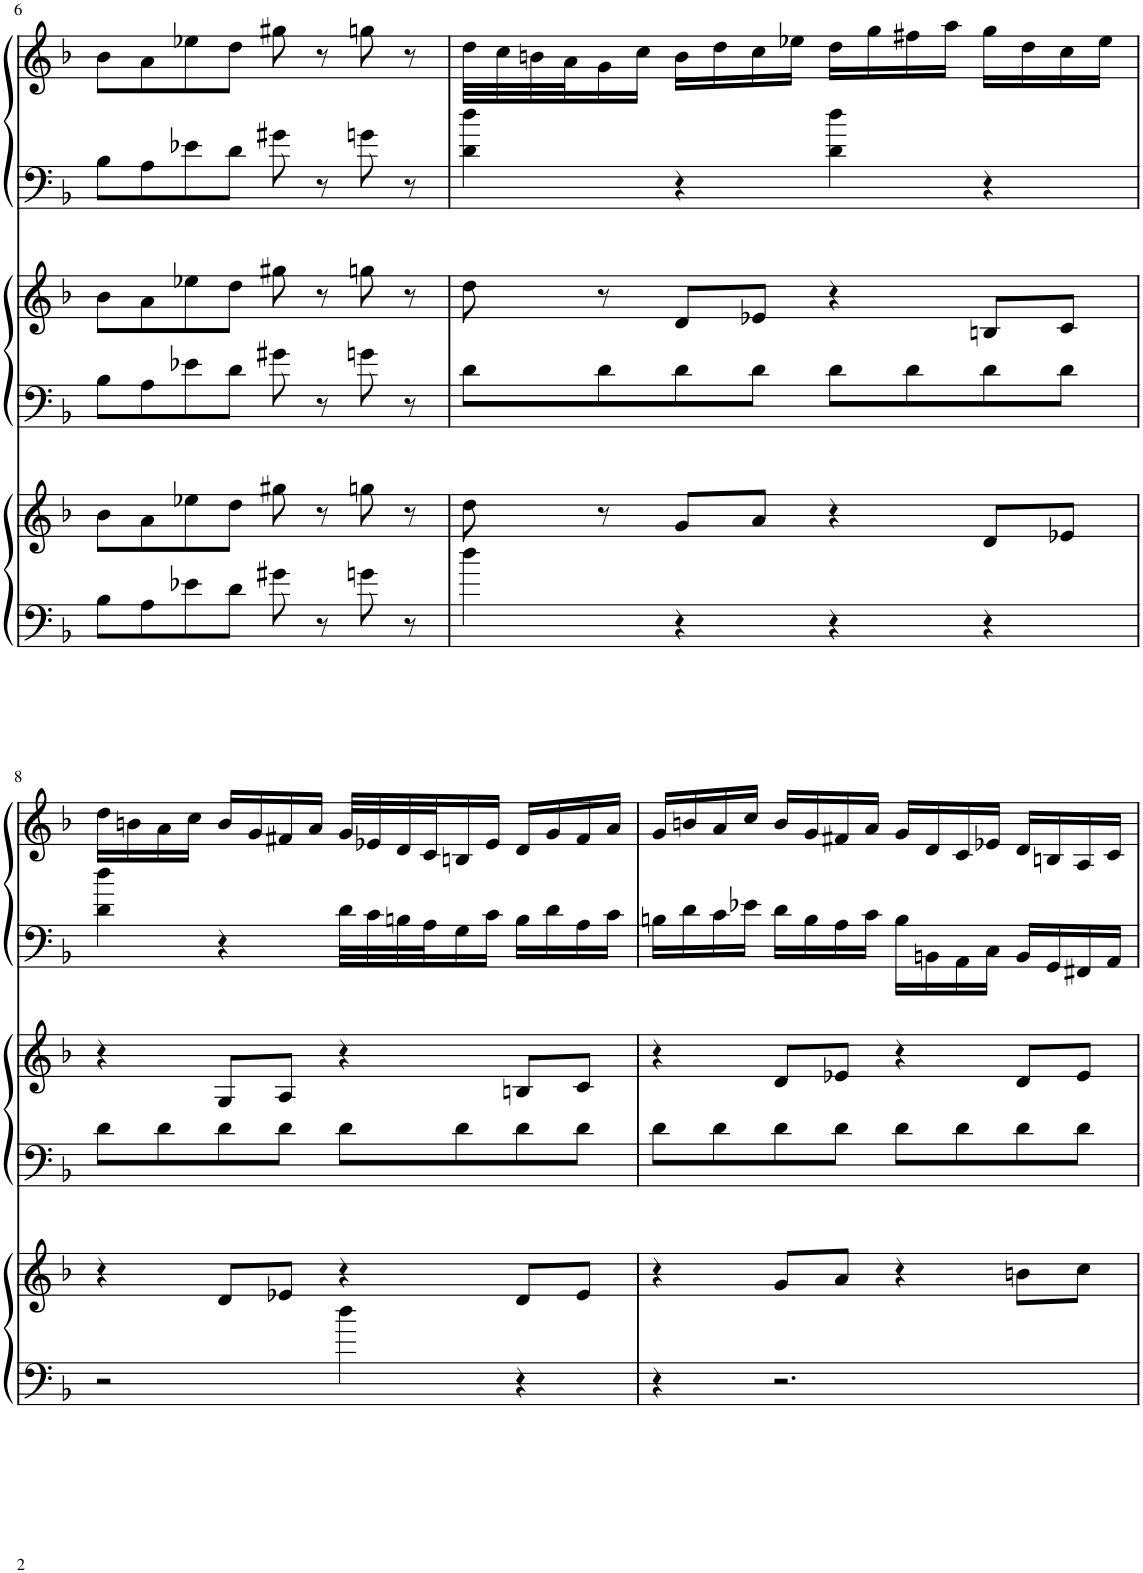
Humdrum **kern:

**kern	**kern	**kern	**kern	**kern	**kern
*part3	*part3	*part2	*part2	*part1	*part1
*staff6	*staff5	*staff4	*staff3	*staff2	*staff1
*I"Harp	*	*I"Harp	*	*I"Harp	*
*I'Hp	*	*I'Hp	*	*I'Hp	*
!!LO:PB:g=z
*clefF4	*clefG2	*clefF4	*clefG2	*clefF4	*clefG2
*k[b-]	*k[b-]	*k[b-]	*k[b-]	*k[b-]	*k[b-]
*M4/4	*M4/4	*M4/4	*M4/4	*M4/4	*M4/4
=6	=6	=6	=6	=6	=6
8B-\L	8b-\L	8B-\L	8b-\L	8B-\L	8b-\L
8A\	8a\	8A\	8a\	8A\	8a\
8e-X\	8ee-X\	8e-X\	8ee-X\	8e-X\	8ee-X\
8d\J	8dd\J	8d\J	8dd\J	8d\J	8dd\J
8g#X\	8gg#X\	8g#X\	8gg#X\	8g#X\	8gg#X\
8r	8r	8r	8r	8r	8r
8gn\	8ggn\	8gn\	8ggn\	8gn\	8ggn\
8r	8r	8r	8r	8r	8r
=7	=7	=7	=7	=7	=7
4dd\	8dd\	8d\L	8dd\	4d\ 4dd\	32dd\LLL
.	.	.	.	.	32cc\
.	.	.	.	.	32bn\
.	.	.	.	.	32a\J
.	8r	8d\	8r	.	16g\
.	.	.	.	.	16cc\JJ
4r	8g/L	8d\	8d/L	4r	16b\LL
.	.	.	.	.	16dd\
.	8a/J	8d\J	8e-X/J	.	16cc\
.	.	.	.	.	16ee-X\JJ
4r	4r	8d\L	4r	4d\ 4dd\	16dd\LL
.	.	.	.	.	16gg\
.	.	8d\	.	.	16ff#X\
.	.	.	.	.	16aa\JJ
4r	8d/L	8d\	8Bn/L	4r	16gg\LL
.	.	.	.	.	16dd\
.	8e-X/J	8d\J	8c/J	.	16cc\
.	.	.	.	.	16ee-\JJ
!!LO:LB:g=z
=8	=8	=8	=8	=8	=8
2r	4r	8d\L	4r	4d\ 4dd\	16dd\LL
.	.	.	.	.	16bn\
.	.	8d\	.	.	16a\
.	.	.	.	.	16cc\JJ
.	8d/L	8d\	8G/L	4r	16b/LL
.	.	.	.	.	16g/
.	8e-X/J	8d\J	8A/J	.	16f#X/
.	.	.	.	.	16a/JJ
4dd\	4r	8d\L	4r	32d\LLL	32g/LLL
.	.	.	.	32c\	32e-X/
.	.	.	.	32Bn\	32d/
.	.	.	.	32A\J	32c/J
.	.	8d\	.	16G\	16Bn/
.	.	.	.	16c\JJ	16e-/JJ
4r	8d/L	8d\	8Bn/L	16B\LL	16d/LL
.	.	.	.	16d\	16g/
.	8e-/J	8d\J	8c/J	16A\	16f#/
.	.	.	.	16c\JJ	16a/JJ
=9	=9	=9	=9	=9	=9
4r	4r	8d\L	4r	16Bn\LL	16g/LL
.	.	.	.	16d\	16bn/
.	.	8d\	.	16c\	16a/
.	.	.	.	16e-X\JJ	16cc/JJ
2.r	8g/L	8d\	8d/L	16d\LL	16b/LL
.	.	.	.	16B\	16g/
.	8a/J	8d\J	8e-X/J	16A\	16f#X/
.	.	.	.	16c\JJ	16a/JJ
.	4r	8d\L	4r	16B\LL	16g/LL
.	.	.	.	16BBn\	16d/
.	.	8d\	.	16AA\	16c/
.	.	.	.	16C\JJ	16e-X/JJ
.	8bn\L	8d\	8d/L	16BB/LL	16d/LL
.	.	.	.	16GG/	16Bn/
.	8cc\J	8d\J	8e-/J	16FF#X/	16A/
.	.	.	.	16AA/JJ	16c/JJ
=	=	=	=	=	=
*-	*-	*-	*-	*-	*-
